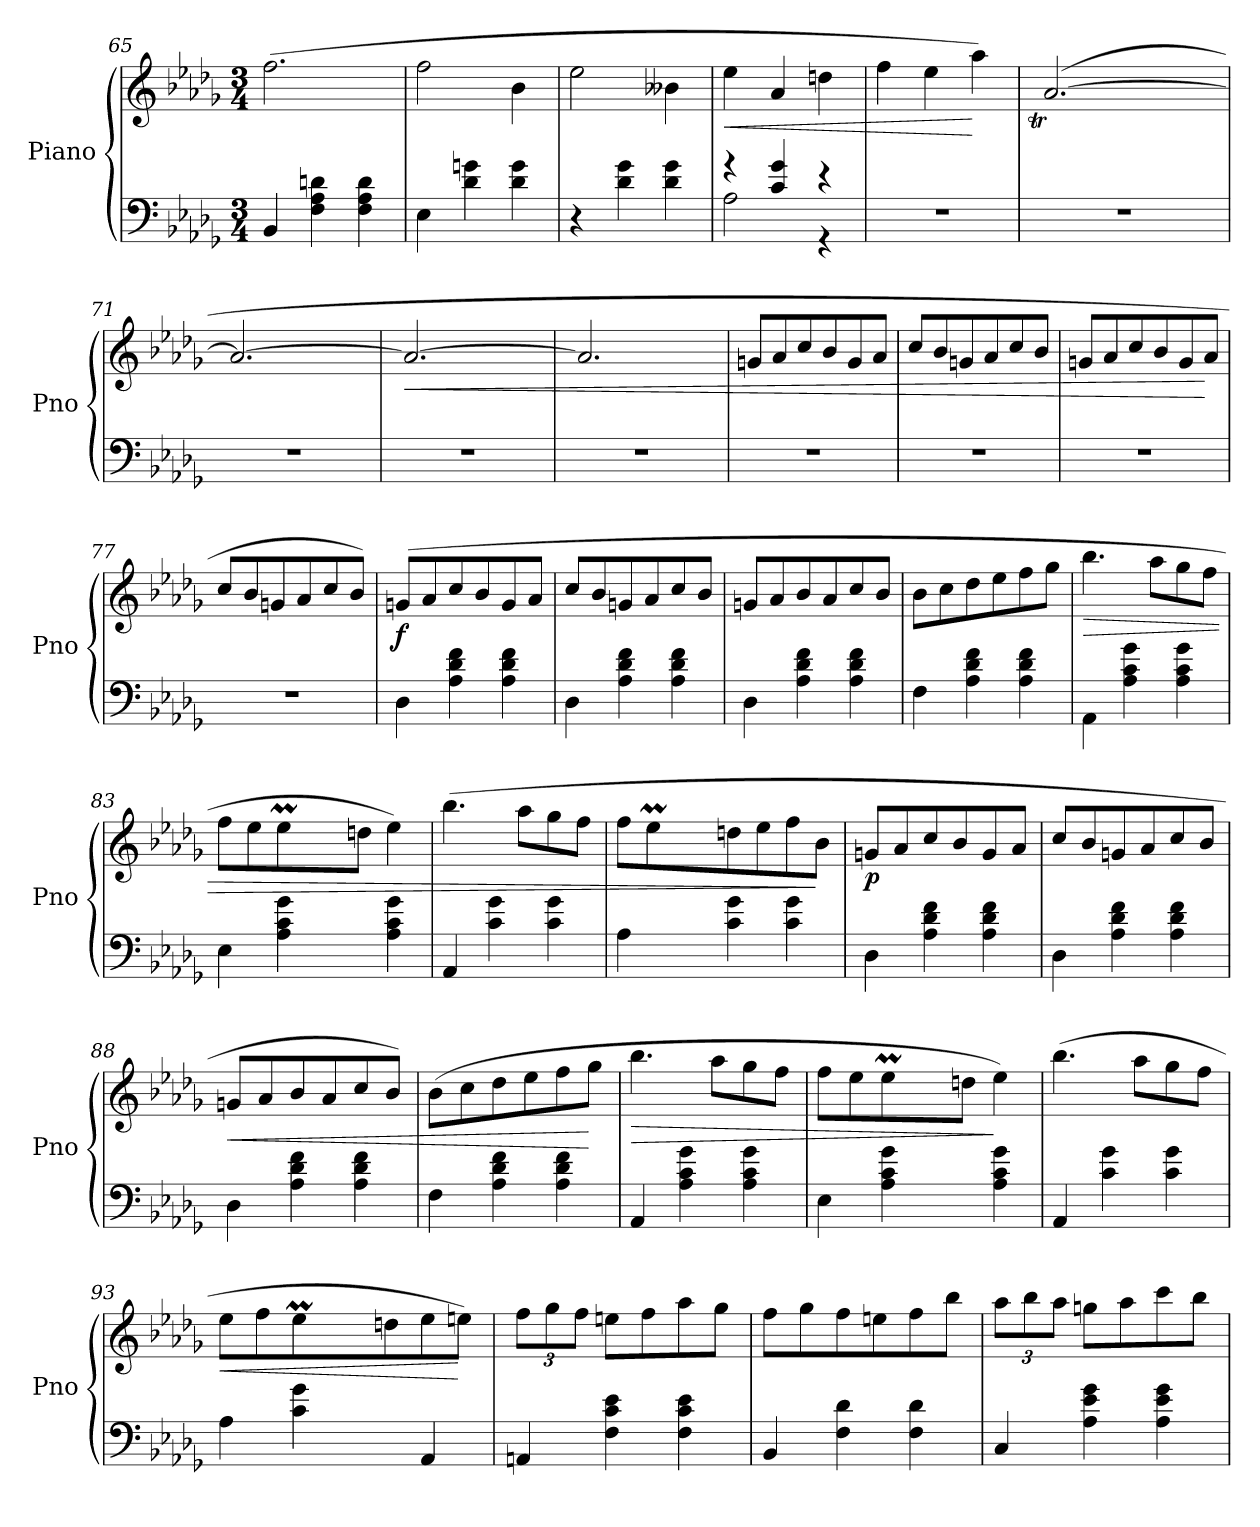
**kern	**kern	**dynam
*part1	*part1	*part1
*staff2	*staff1	*staff1/2
*I"Piano	*	*
*I'Pno	*	*
*clefF4	*clefG2	*
*k[b-e-a-d-g-]	*k[b-e-a-d-g-]	*
*M3/4	*M3/4	*
=65	=65	=65
4BB-/	(>2.ff\	.
4F\ 4A-\ 4dn\	.	.
4F\ 4A-\ 4d\	.	.
=66	=66	=66
4E-\	2ff\	.
4d-\ 4gn\	.	.
4d-\ 4g\	4b-\	.
=67	=67	=67
4r	2ee-\	.
4d-\ 4g-\	.	.
4d-\ 4g-\	4b--X\	.
=68	=68	=68
*^	*	*
!	!	!	!LO:HP:b
4r	2A-\	4ee-\	<
4c/ 4g-/	.	4a-/	.
4r	4r	4ddn\	.
*v	*v	*	*
=69	=69	=69
2.r	4ff\	.
.	4ee-\	.
.	4aa-\)	[
!!LO:LB:g=z
=70	=70	=70
*	*^	*
2.r	(>[2.a-/	8a-Tyy	.
.	.	8b-yy	.
.	.	8a-yy	.
.	.	8b-yy	.
.	.	8a-yy	.
.	.	8b-yy	.
=71	=71	=71	=71
2.r	2.a-/_	8a-yy	.
.	.	8b-yy	.
.	.	8a-yy	.
.	.	8b-yy	.
.	.	8a-yy	.
.	.	8b-yy	.
=72	=72	=72	=72
!	!	!	!LO:HP:b
2.r	2.a-/_	8a-yy	<
.	.	8b-yy	.
.	.	8a-yy	.
.	.	8b-yy	.
.	.	8a-yy	.
.	.	8b-yy	.
=73	=73	=73	=73
2.r	2.a-/]	8a-yy	.
.	.	8b-yy	.
.	.	8a-yy	.
.	.	8b-yy	.
.	.	8a-TTTyy	.
.	.	8b-yy	.
*	*v	*v	*
=74	=74	=74
2.r	8gn/L	.
.	8a-/	.
.	8cc/	.
.	8b-/	.
.	8g/	.
.	8a-/J	.
=75	=75	=75
2.r	8cc/L	.
.	8b-/	.
.	8gn/	.
.	8a-/	.
.	8cc/	.
.	8b-/J	.
=76	=76	=76
2.r	8gn/L	.
.	8a-/	.
.	8cc/	.
.	8b-/	.
.	8g/	.
.	8a-/J	[
!!LO:LB:g=z
=77	=77	=77
2.r	8cc/L	.
.	8b-/	.
.	8gn/	.
.	8a-/	.
.	8cc/	.
.	8b-/J)	.
!!LO:LB:g=z
=78	=78	=78
!	!	!LO:DY:b
4D-\	(>8gn/L	f
.	8a-/	.
4A-\ 4d-\ 4f\	8cc/	.
.	8b-/	.
4A-\ 4d-\ 4f\	8g/	.
.	8a-/J	.
=79	=79	=79
4D-\	8cc/L	.
.	8b-/	.
4A-\ 4d-\ 4f\	8gn/	.
.	8a-/	.
4A-\ 4d-\ 4f\	8cc/	.
.	8b-/J	.
=80	=80	=80
4D-\	8gn/L	.
.	8a-/	.
4A-\ 4d-\ 4f\	8b-/	.
.	8a-/	.
4A-\ 4d-\ 4f\	8cc/	.
.	8b-/J	.
=81	=81	=81
4F\	8b-\L	.
.	8cc\	.
4A-\ 4d-\ 4f\	8dd-\	.
.	8ee-\	.
4A-\ 4d-\ 4f\	8ff\	.
.	8gg-\J	.
=82	=82	=82
!	!	!LO:HP:b
4AA-\	4.bb-\	>
4A-\ 4c\ 4g-\	.	.
.	8aa-\L	.
4A-\ 4c\ 4g-\	8gg-\	.
.	8ff\J	.
=83	=83	=83
*	*^	*
4E-\	8ff\L	4ryy	.
.	8ee-\	.	.
4A-\ 4c\ 4g-\	8ee-M\	32ee-yy	.
.	.	32ffyy	.
.	.	32ee-yy	.
.	.	32ffyy	.
.	8ddn\J	4.ryy	.
4A-\ 4c\ 4g-\	4ee-\)	.	.
*	*v	*v	*
!!LO:PB:g=z
=84	=84	=84
4AA-/	(>4.bb-\	.
4c\ 4g-\	.	.
.	8aa-\L	.
4c\ 4g-\	8gg-\	.
.	8ff\J	.
=85	=85	=85
*	*^	*
4A-\	8ff\L	8ryy	.
.	8ee-M\	32ee-yy	.
.	.	32ffyy	.
.	.	32ee-yy	.
.	.	32ffyy	.
4c\ 4g-\	8ddn\	2ryy	.
.	8ee-\	.	.
4c\ 4g-\	8ff\	.	.
.	8b-\J	.	]
*	*v	*v	*
=86	=86	=86
!	!	!LO:DY:b
4D-\	8gn/L	p
.	8a-/	.
4A-\ 4d-\ 4f\	8cc/	.
.	8b-/	.
4A-\ 4d-\ 4f\	8g/	.
.	8a-/J	.
=87	=87	=87
4D-\	8cc/L	.
.	8b-/	.
4A-\ 4d-\ 4f\	8gn/	.
.	8a-/	.
4A-\ 4d-\ 4f\	8cc/	.
.	8b-/J	.
=88	=88	=88
!	!	!LO:HP:b
4D-\	8gn/L	<
.	8a-/	.
4A-\ 4d-\ 4f\	8b-/	.
.	8a-/	.
4A-\ 4d-\ 4f\	8cc/	.
.	8b-/J)	.
!!LO:LB:g=z
=89	=89	=89
4F\	(>8b-\L	.
.	8cc\	.
4A-\ 4d-\ 4f\	8dd-\	.
.	8ee-\	.
4A-\ 4d-\ 4f\	8ff\	.
.	8gg-\J	[
=90	=90	=90
!	!	!LO:HP:b
4AA-/	4.bb-\	>
4A-\ 4c\ 4g-\	.	.
.	8aa-\L	.
4A-\ 4c\ 4g-\	8gg-\	.
.	8ff\J	.
=91	=91	=91
*	*^	*
4E-\	8ff\L	4ryy	.
.	8ee-\	.	.
4A-\ 4c\ 4g-\	8ee-M\	32ee-yy	.
.	.	32ffyy	.
.	.	32ee-yy	.
.	.	32ffyy	.
.	8ddn\J	4.ryy	.
4A-\ 4c\ 4g-\	4ee-\)	.	]
*	*v	*v	*
=92	=92	=92
4AA-/	(>4.bb-\	.
4c\ 4g-\	.	.
.	8aa-\L	.
4c\ 4g-\	8gg-\	.
.	8ff\J	.
=93	=93	=93
!	!	!LO:HP:b
*	*^	*
4A-\	8ee-\L	4ryy	<
.	8ff\	.	.
4c\ 4g-\	8ee-M\	32ee-yy	.
.	.	32ffyy	.
.	.	32ee-yy	.
.	.	32ffyy	.
.	8ddn\	4.ryy	.
4AA-/	8ee-\	.	.
.	8een\J)	.	[
*	*v	*v	*
!!LO:LB:g=z
=94	=94	=94
*	*Xbrackettup	*
4AAn/	12ff\L	.
.	12gg-\	.
.	12ff\J	.
4F\ 4c\ 4e-\	8een\L	.
.	8ff\	.
4F\ 4c\ 4e-\	8aa-\	.
.	8gg-\J	.
=95	=95	=95
4BB-/	8ff\L	.
.	8gg-\	.
4F\ 4d-\	8ff\	.
.	8een\	.
4F\ 4d-\	8ff\	.
.	8bb-\J	.
=96	=96	=96
4C/	12aa-\L	.
.	12bb-\	.
.	12aa-\J	.
4A-\ 4e-\ 4g-\	8ggn\L	.
.	8aa-\	.
4A-\ 4e-\ 4g-\	8ccc\	.
.	8bb-\J	.
=	=	=
*-	*-	*-
